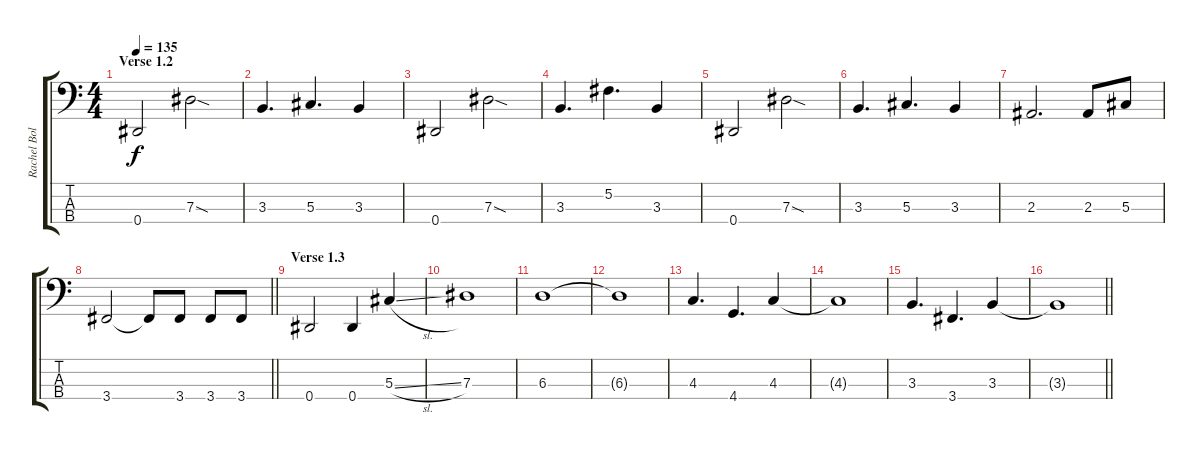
\track ("Rachel Bolan" "Rachel Bol") {instrument electricbassfinger}
\staff {score tabs}
\tuning (Gb2 Db2 Ab1 Eb1) {hide}
\ts (4 4)
\section ("" "Verse 1.2")
\tempo 135
\clef f4
\ks c
0.4.2{dy f volume 16} 7.3{sod}.2 |
3.3.4{d} 5.3.4{d} 3.3.4 |
0.4.2 7.3{sod}.2 |
3.3.4{d} 5.2.4{d} 3.3.4 |
0.4.2 7.3{sod}.2 |
3.3.4{d} 5.3.4{d} 3.3.4 |
2.3.2{d} 2.3.8 5.3.8 |
\barLineRight lightlight
3.4.2 3.4{t}.8 3.4.8 3.4.8 3.4.8 |
\section ("" "Verse 1.3")
0.4.2 0.4.4 5.3{sl}.4 |
7.3.1 |
6.3.1 |
6.3{t}.1 |
4.3.4{d} 4.4.4{d} 4.3.4 |
4.3{t}.1 |
3.3.4{d} 3.4.4{d} 3.3.4 |
\barLineRight lightlight
3.3{t}.1
